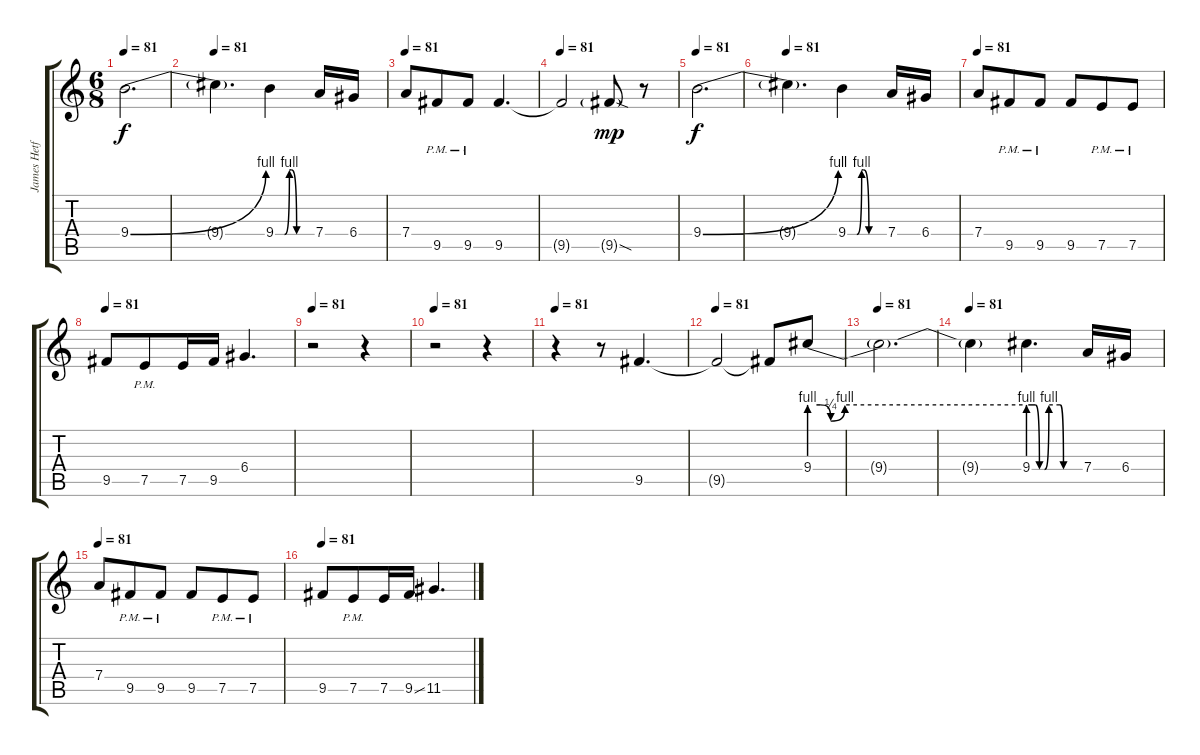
\track ("James Hetfield" "James Hetf") {instrument distortionguitar}
\staff {score tabs}
\tuning (E4 B3 G3 D3 A2 E2) {hide}
\ts (6 8)
\tempo 81
\clef g2
\ks c
9.4{be (bend 0 0 60 4)}.2{d dy f} |
\tempo 81
9.4{t}.4{d} 9.4{be (custom 0 0 15 0 23 4 26 4 35 0 60 0)}.4 7.4.16 6.4.16 |
\tempo 81
7.4.8 9.5{pm}.8 9.5{pm}.8 9.5.4{d} |
\tempo 81
9.5{t}.2 9.5{sod g}.8{dy mp} r.8 |
\tempo 81
9.4{be (bend 0 0 60 4)}.2{d dy f} |
\tempo 81
9.4{t}.4{d} 9.4{be (custom 0 0 15 0 23 4 26 4 35 0 60 0)}.4 7.4.16 6.4.16 |
\tempo 81
7.4.8 9.5{pm}.8 9.5{pm}.8 9.5.8 7.5{pm}.8 7.5{pm}.8 |
\tempo 81
9.5.8 7.5{pm}.8 7.5.16 9.5.16 6.4.4{d} |
\tempo 81
r.2 r.4 |
\tempo 81
r.2 r.4 |
\tempo 81
r.4 r.8 9.5.4{d} |
\tempo 81
9.5{t}.2 9.5{t}.8 9.4{be (custom 0 4 3 4 6 1 10 4 60 4)}.8 |
\tempo 81
9.4{t}.2{d} |
\tempo 81
9.4{t}.4 9.4{be (custom 0 4 8 4 13 0 19 0 24 4 37 4 41 0 60 0)}.4{d} 7.4.16 6.4.16 |
\tempo 81
7.4.8 9.5{pm}.8 9.5{pm}.8 9.5.8 7.5{pm}.8 7.5{pm}.8 |
\tempo 81
9.5.8 7.5{pm}.8 7.5.16 9.5{ss}.16 11.5.4{d}
